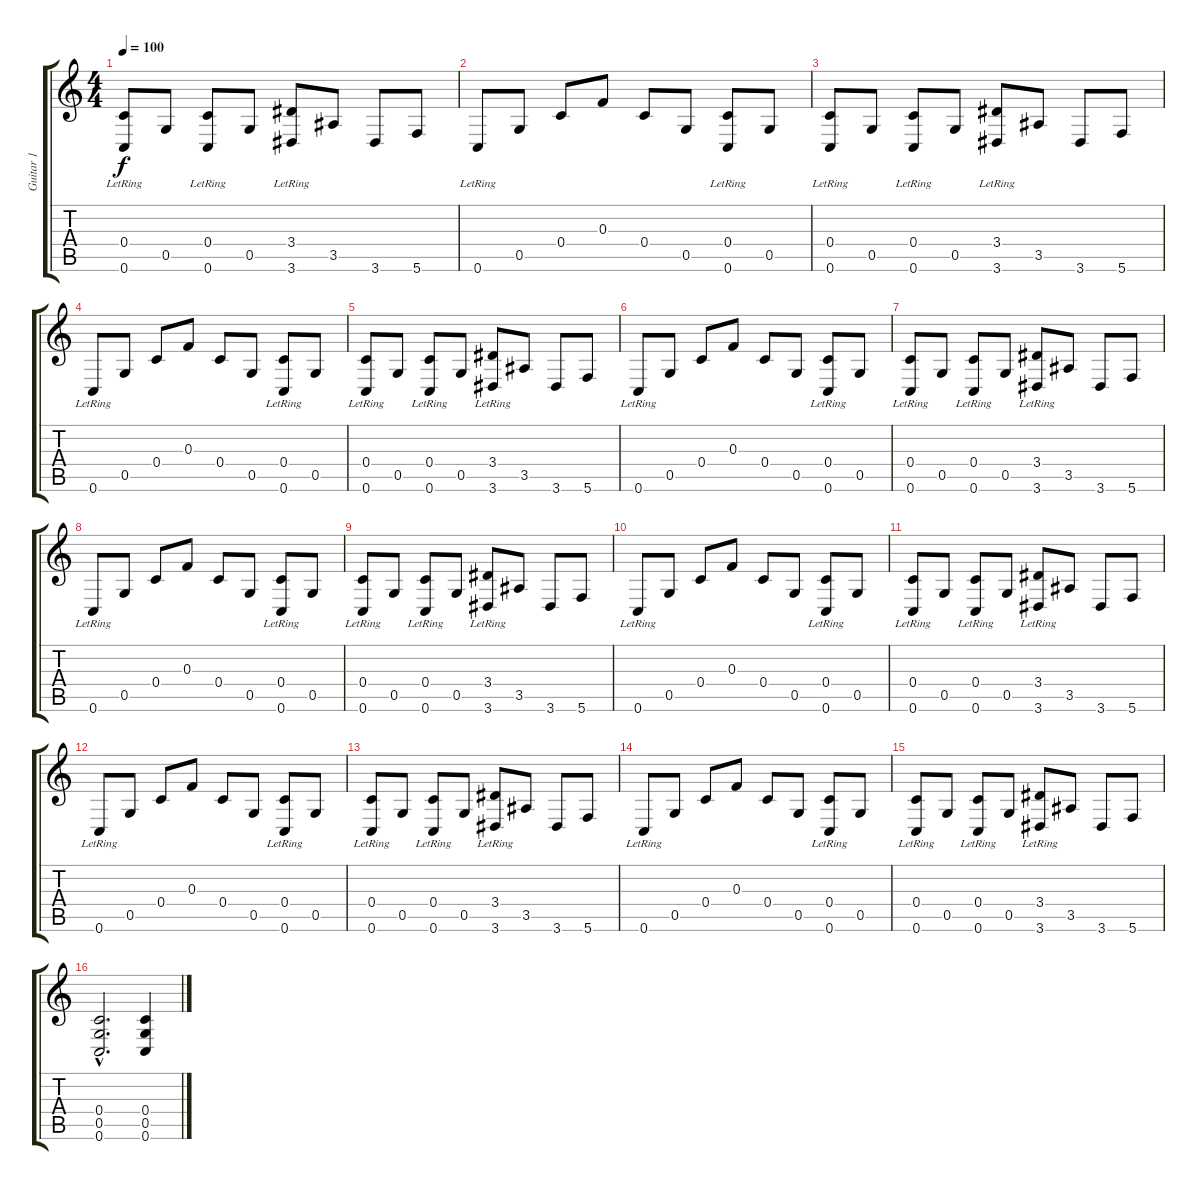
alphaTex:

\track ("Guitar 1" "Guitar 1") {instrument overdrivenguitar}
\staff {score tabs}
\tuning (D4 A3 F3 C3 G2 C2) {hide}
\ts (4 4)
\tempo 100
\clef g2
\ks c
(0.4 0.6{lr}).8{dy f} 0.5.8 (0.4 0.6{lr}).8 0.5.8 (3.4 3.6{lr}).8 3.5.8 3.6.8 5.6.8 |
0.6{lr}.8 0.5.8 0.4.8 0.3.8 0.4.8 0.5.8 (0.4 0.6{lr}).8 0.5.8 |
(0.4 0.6{lr}).8 0.5.8 (0.4 0.6{lr}).8 0.5.8 (3.4 3.6{lr}).8 3.5.8 3.6.8 5.6.8 |
0.6{lr}.8 0.5.8 0.4.8 0.3.8 0.4.8 0.5.8 (0.4 0.6{lr}).8 0.5.8 |
(0.4 0.6{lr}).8 0.5.8 (0.4 0.6{lr}).8 0.5.8 (3.4 3.6{lr}).8 3.5.8 3.6.8 5.6.8 |
0.6{lr}.8 0.5.8 0.4.8 0.3.8 0.4.8 0.5.8 (0.4 0.6{lr}).8 0.5.8 |
(0.4 0.6{lr}).8 0.5.8 (0.4 0.6{lr}).8 0.5.8 (3.4 3.6{lr}).8 3.5.8 3.6.8 5.6.8 |
0.6{lr}.8 0.5.8 0.4.8 0.3.8 0.4.8 0.5.8 (0.4 0.6{lr}).8 0.5.8 |
(0.4 0.6{lr}).8 0.5.8 (0.4 0.6{lr}).8 0.5.8 (3.4 3.6{lr}).8 3.5.8 3.6.8 5.6.8 |
0.6{lr}.8 0.5.8 0.4.8 0.3.8 0.4.8 0.5.8 (0.4 0.6{lr}).8 0.5.8 |
(0.4 0.6{lr}).8 0.5.8 (0.4 0.6{lr}).8 0.5.8 (3.4 3.6{lr}).8 3.5.8 3.6.8 5.6.8 |
0.6{lr}.8 0.5.8 0.4.8 0.3.8 0.4.8 0.5.8 (0.4 0.6{lr}).8 0.5.8 |
(0.4 0.6{lr}).8 0.5.8 (0.4 0.6{lr}).8 0.5.8 (3.4 3.6{lr}).8 3.5.8 3.6.8 5.6.8 |
0.6{lr}.8 0.5.8 0.4.8 0.3.8 0.4.8 0.5.8 (0.4 0.6{lr}).8 0.5.8 |
(0.4 0.6{lr}).8 0.5.8 (0.4 0.6{lr}).8 0.5.8 (3.4 3.6{lr}).8 3.5.8 3.6.8 5.6.8 |
(0.4{hac} 0.5{hac} 0.6{hac}).2{d instrument overdrivenguitar} (0.4 0.5 0.6).4
